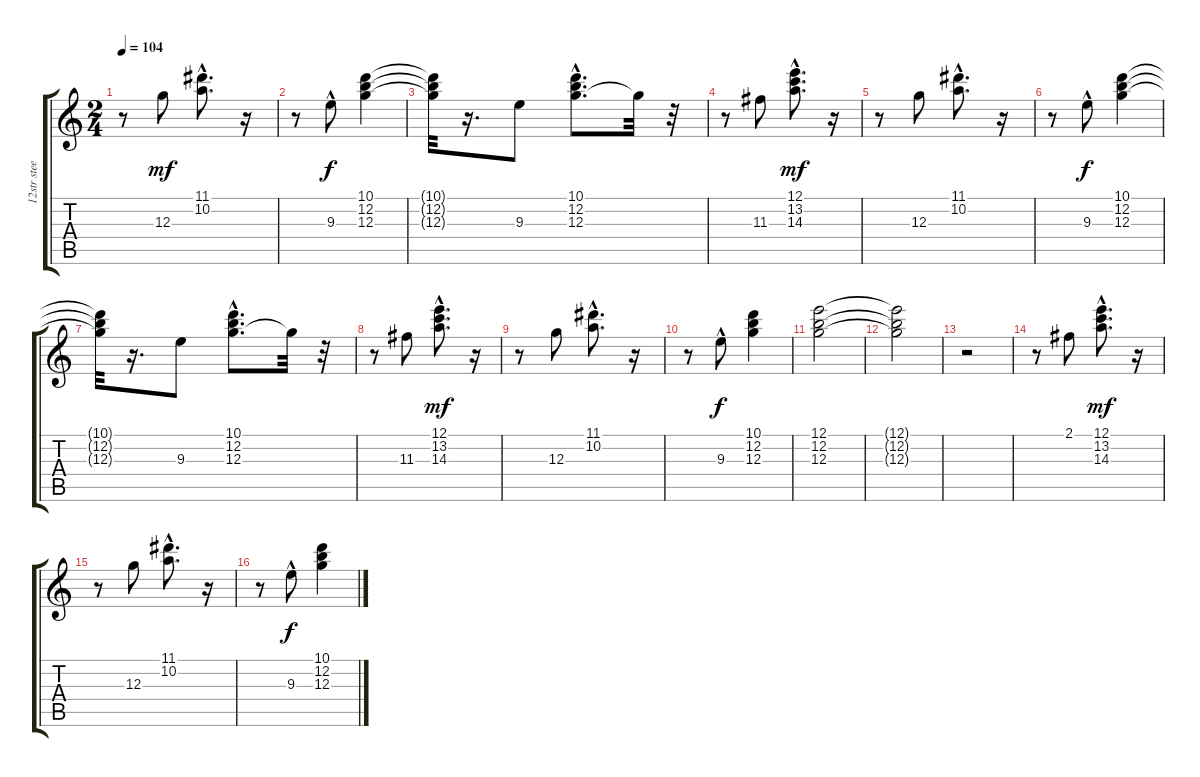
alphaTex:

\track ("12str steel" "12str stee") {instrument acousticguitarsteel}
\staff {score tabs}
\tuning (E4 B3 G3 D3 A2 E2) {hide}
\ts (2 4)
\tempo 104
\clef g2
\ks c
r.8{dy mf} 12.3.8 (11.1{hac} 10.2{hac}).8{d} r.16 |
r.8 9.3{hac}.8{dy f} (10.1 12.2 12.3).4 |
(10.1{t} 12.2{t} 12.3{t}).32 r.16{d} 9.3.8 (10.1{hac} 12.2{hac} 12.3{hac}).8{d} 12.3{t}.32 r.32 |
r.8 11.3.8 (12.1 13.2{hac} 14.3).8{d dy mf} r.16 |
r.8 12.3.8 (11.1{hac} 10.2{hac}).8{d} r.16 |
r.8 9.3{hac}.8{dy f} (10.1 12.2 12.3).4 |
(10.1{t} 12.2{t} 12.3{t}).32 r.16{d} 9.3.8 (10.1{hac} 12.2{hac} 12.3{hac}).8{d} 12.3{t}.32 r.32 |
r.8 11.3.8 (12.1 13.2{hac} 14.3).8{d dy mf} r.16 |
r.8 12.3.8 (11.1{hac} 10.2{hac}).8{d} r.16 |
r.8 9.3{hac}.8{dy f} (10.1 12.2 12.3).4 |
(12.1 12.2 12.3).2 |
(12.1{t} 12.2{t} 12.3{t}).2 |
r.2 |
r.8 2.1.8 (12.1 13.2{hac} 14.3).8{d dy mf} r.16 |
r.8 12.3.8 (11.1{hac} 10.2{hac}).8{d} r.16 |
r.8 9.3{hac}.8{dy f} (10.1 12.2 12.3).4
